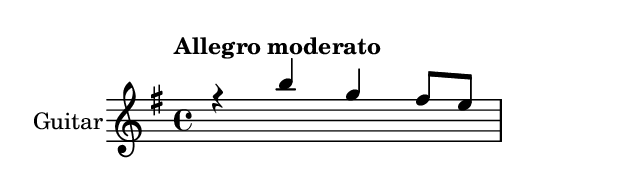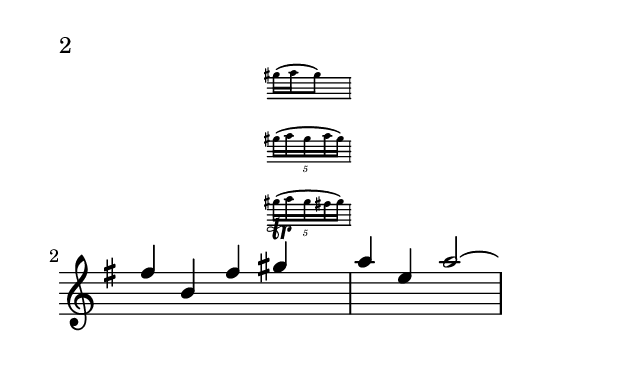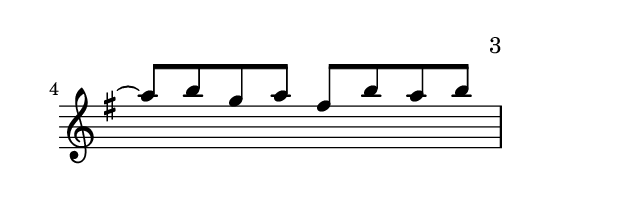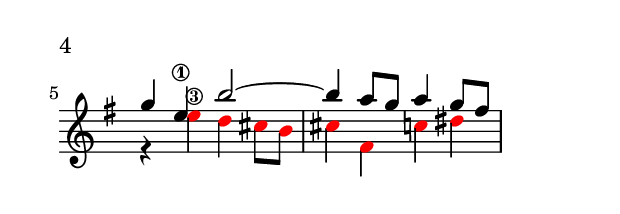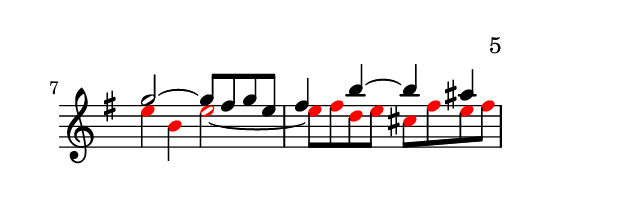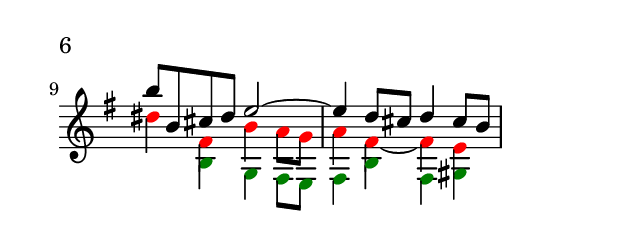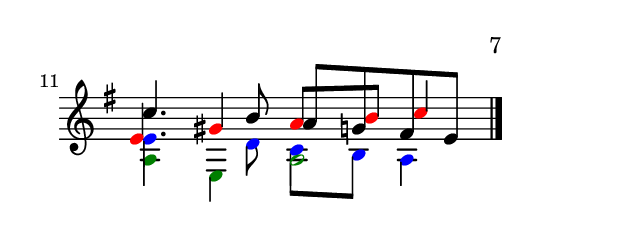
\version "2.24.0"
\language "italiano"

#(set-default-paper-size "a6")

\paper {
  top-margin = 60
  bottom-margin = 40
  left-margin = 10
  right-margin = 20
  max-systems-per-page = 1
}

violinoA = \relative do'' {
    \voiceOne
    \key mi \minor
    %1
    r4                 si'                  sol                 fad8      mi       |
    \break
    %2
    fad4               si,                  fad'
    <<
      sold \trill
      \new Staff \with {
        alignAboveContext = "main"
        \remove Time_signature_engraver
        firstClef = ##f
        \magnifyStaff #1/2
        \override VerticalAxisGroup
            .default-staff-staff-spacing.basic-distance = #1
      } { (sold16 la sold8) }
      \new Staff \with {
        alignAboveContext = "main"
        \remove Time_signature_engraver
        firstClef = ##f
        \magnifyStaff #1/2
        \override VerticalAxisGroup
            .default-staff-staff-spacing.basic-distance = #1
      } \tuplet 5/4 { (sold16 la sold la sold) }
      \new Staff \with {
        alignAboveContext = "main"
        \remove Time_signature_engraver
        firstClef = ##f
        \magnifyStaff #1/2
        \override VerticalAxisGroup
            .default-staff-staff-spacing.basic-distance = #1
      } \tuplet 5/4 { (sold16 la sold fad sold) }
    >>                                                                             |
    %3
    la4                mi                   la2~                                   |
    \break
    %4
    la8      si        sol        la        fad        si       la        si       |
    \break
    %5
    sol4               mi\1                 si'2~                                  |
    %6
    si4                la8        sol       la4                 sol8      fad      |
    %7
    sol2~                                   sol8       fad      sol       mi       |
    %8
    fad4               si~                  si                  lad                |
    \break
    %9
    si8      si,       dod        red       mi2~                                   |
    %10
    mi4                re8        dod       re4                 dod8      si       |
    %11
    do4.                          si8       
    \once \override NoteColumn.force-hshift = #1
    la         sol      fad       mi       |
}

violinoB = \relative do'' {
    \voiceTwo
    \override NoteHead.color = #red
    \key mi \minor
    %1
    s1                                                                             |
    %2
    s1                                                                             |
    %3
    s1                                                                             |
    %4
    s1                                                                             |
    %5
    r4                 
    \once \override NoteColumn.force-hshift = #1
    mi4\3                re                  dod8      si       |
    %6
    dod4               fad,                 do'                 red                |
    %7
    mi                 si                   mi2~                                   |
    %8
    mi8      fad       re         mi        dod        fad      mi        fad      |
    %9
    red4               fad,                 si                  la8       sol      |
    %10
    la4                fad4~                fad                 mi                 |
    %11
    \stemUp
    \once \override NoteColumn.force-hshift = #-1
    mi                 sold                 la8
    \once \override NoteColumn.force-hshift = #1
    si       
    \once \override NoteColumn.force-hshift = #1
    do4                |
}

bassi = \relative do' {
    \voiceFour
    \override NoteHead.color = #darkgreen
    \shiftOff
    \key mi \minor
    \stemDown
    %1
    s1                                                                             |
    %2
    s1                                                                             |
    %3
    s1                                                                             |
    %4
    s1                                                                             |
    %5
    s1                                                                             |
    %6
    s1                                                                             |
    %7
    s1                                                                             |
    %8
    s1                                                                             |
    %9
    s4                si                     sol                fad8       mi      |
    %10
    fad4              si                     fad                sold               |
    %11
    la                mi                     la2~                                  |
}

viola = \relative do' {
    \voiceThree
    \override NoteHead.color = #blue
    \shiftOff
    \key mi \minor
    \stemDown
    %1
    s1                                                                             |
    %2
    s1                                                                             |
    %3
    s1                                                                             |
    %4
    s1                                                                             |
    %5
    s1                                                                             |
    %6
    s1                                                                             |
    %7
    s1                                                                             |
    %8
    s1                                                                             |
    %9
    s1                                                                             |
    %10
    s1                                                                             |
    %11
    mi4.                          re8         do         si       la4              |
}

allegro_moderato = {
  <<
  \violinoA
  \new Voice \violinoB
  \new Voice \viola
  \new Voice \bassi
  >>
}

\book {
  \header {
    title = ""
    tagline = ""
  }
  \score {
    <<
      \new Staff = "main" \with {
        instrumentName = "Guitar"
        \consists Merge_rests_engraver
      } \relative {
        \tempo \markup "Allegro moderato"
        \allegro_moderato
        \bar "|."
      }
    >>
  }
}